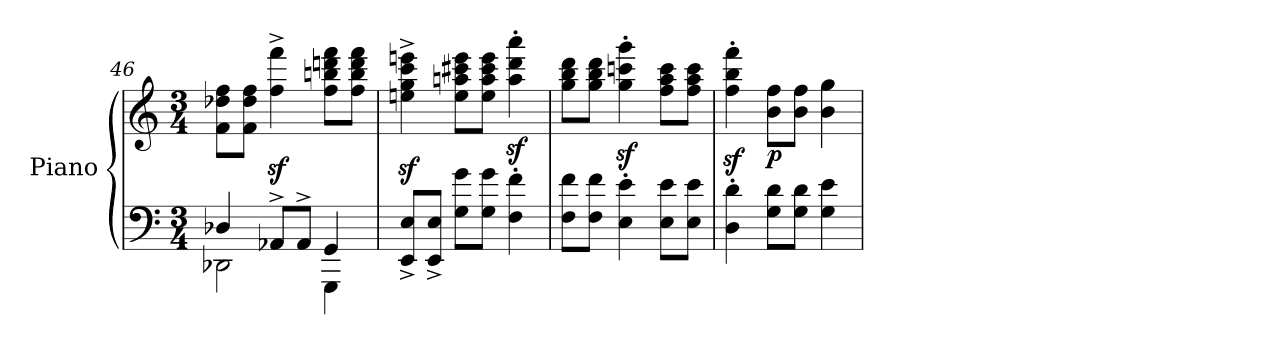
**kern	**kern	**dynam
*part1	*part1	*part1
*staff2	*staff1	*staff1/2
*I"Piano	*	*
*I'Pno.	*	*
*clefF4	*clefG2	*
*k[]	*k[]	*
*M3/4	*M3/4	*
=46	=46	=46
*^	*	*
4D-X/	2DD-X\	8f\ 8dd-X\ 8ff\L	.
.	.	8f\ 8dd-\ 8ff\J	.
8AA-X^/L	.	4ff\z<^ 4fff\z<^	.
8AA-^/J	.	.	.
4GG/	4GGG\	8ff\ 8bbn\ 8dddn\ 8fff\L	.
.	.	8ff\ 8bb\ 8ddd\ 8fff\J	.
*v	*v	*	*
=47	=47	=47
8EE/^ 8E/^L	4een\z<^ 4gg\z<^ 4ccc\z<^ 4eeen\z<^	.
8EE/^ 8E/^J	.	.
8G\ 8g\L	8ee\ 8aan\ 8ccc#X\ 8eee\L	.
8G\ 8g\J	8ee\ 8aa\ 8ccc#\ 8eee\J	.
4F\' 4f\'	4aa\z<' 4ddd\z<' 4aaa\z<'	.
=48	=48	=48
8F\ 8f\L	8gg\ 8bb\ 8ddd\L	.
8F\ 8f\J	8gg\ 8bb\ 8ddd\J	.
4E\' 4e\'	4gg\z<' 4cccn\z<' 4ggg\z<'	.
8E\ 8e\L	8ff\ 8aa\ 8ccc\L	.
8E\ 8e\J	8ff\ 8aa\ 8ccc\J	.
=49	=49	=49
4D\' 4d\'	4ff\z<' 4bb\z<' 4fff\z<'	.
!	!	!LO:DY:b
8G\ 8d\L	8b\ 8ff\L	p
8G\ 8d\J	8b\ 8ff\J	.
4G\ 4e\	4b\ 4gg\	.
=	=	=
*-	*-	*-
